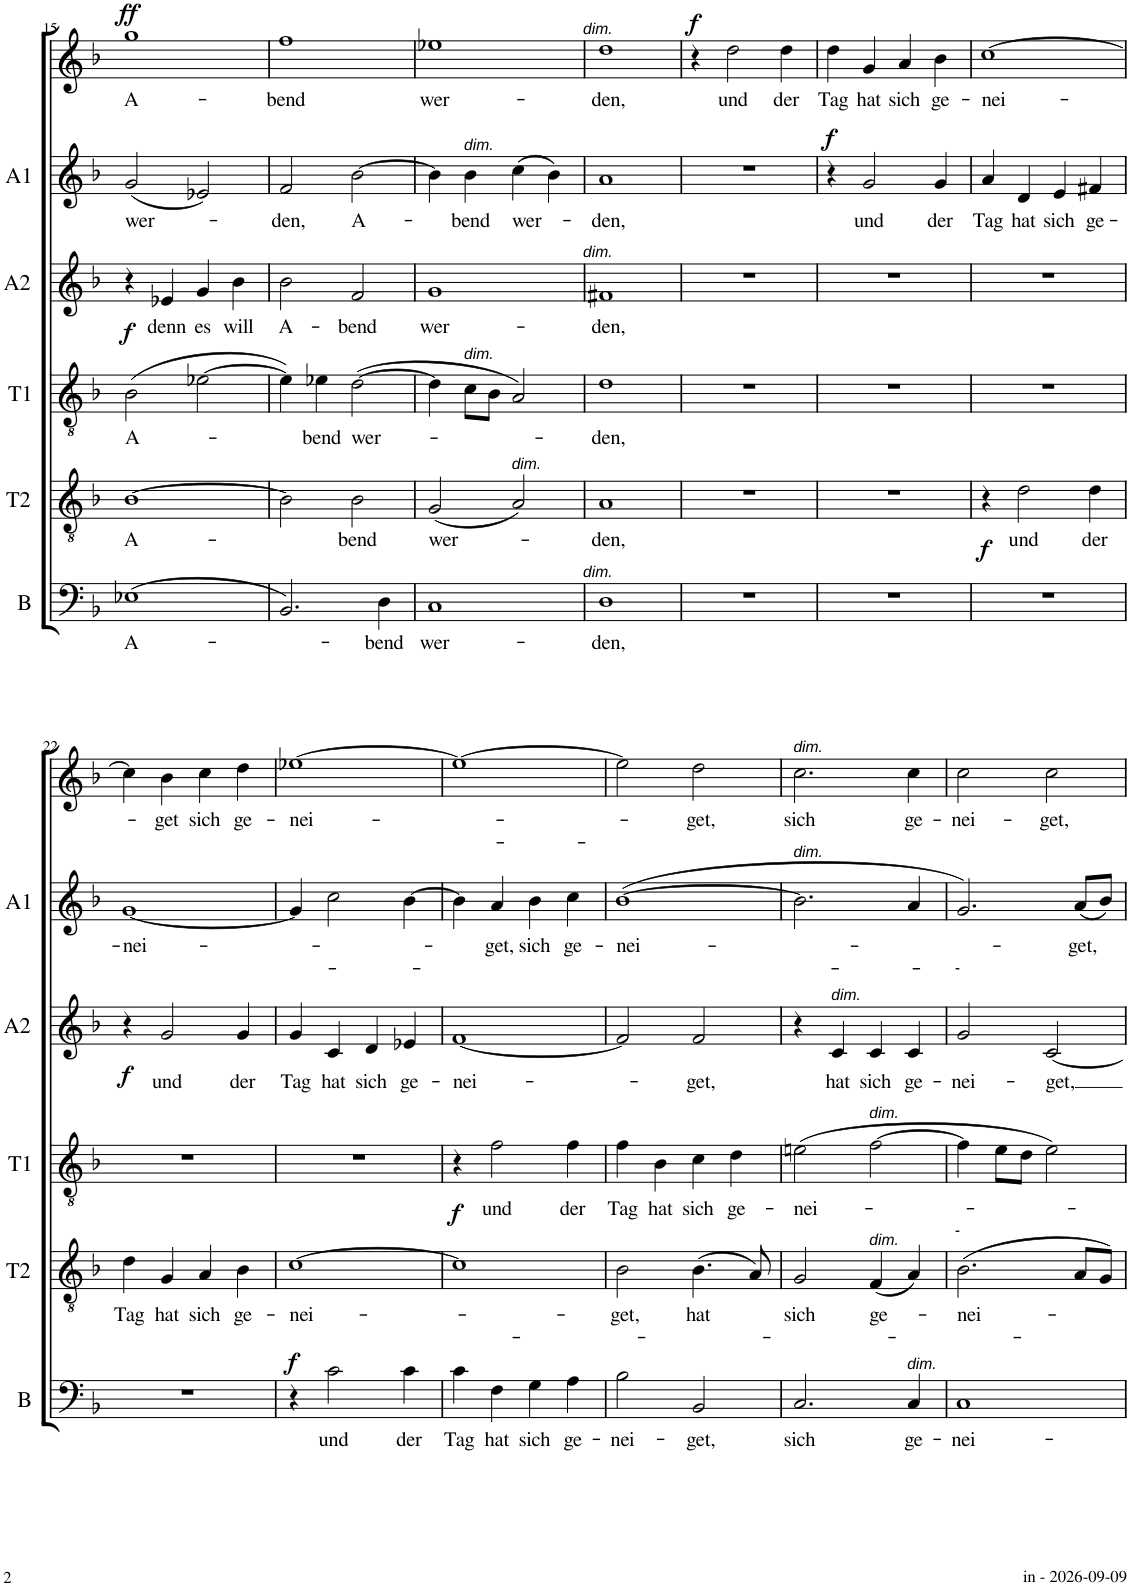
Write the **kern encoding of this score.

**kern	**text	**dynam	**kern	**text	**text	**dynam	**kern	**text	**text	**dynam	**kern	**text	**text	**dynam	**kern	**text	**text	**dynam	**kern	**text	**text	**dynam
*part6	*part6	*part6	*part5	*part5	*part5	*part5	*part4	*part4	*part4	*part4	*part3	*part3	*part3	*part3	*part2	*part2	*part2	*part2	*part1	*part1	*part1	*part1
*staff6	*staff6	*staff6	*staff5	*staff5	*staff5	*staff5	*staff4	*staff4	*staff4	*staff4	*staff3	*staff3	*staff3	*staff3	*staff2	*staff2	*staff2	*staff2	*staff1	*staff1	*staff1	*staff1
*I"Basse	*	*	*I"Tenor2	*	*	*	*I"Tenor1	*	*	*	*I"Alto2	*	*	*	*I"Alto1	*	*	*	*I"Soprano	*	*	*
*I'B	*	*	*I'T2	*	*	*	*I'T1	*	*	*	*I'A2	*	*	*	*I'A1	*	*	*	*	*	*	*
!!LO:PB:g=z
*clefF4	*	*	*clefGv2	*	*	*	*clefGv2	*	*	*	*clefG2	*	*	*	*clefG2	*	*	*	*clefG2	*	*	*
*k[b-]	*	*	*k[b-]	*	*	*	*k[b-]	*	*	*	*k[b-]	*	*	*	*k[b-]	*	*	*	*k[b-]	*	*	*
*F:	*	*	*F:	*	*	*	*F:	*	*	*	*F:	*	*	*	*F:	*	*	*	*F:	*	*	*
*M4/4	*	*	*M4/4	*	*	*	*M4/4	*	*	*	*M4/4	*	*	*	*M4/4	*	*	*	*M4/4	*	*	*
=15	=15	=15	=15	=15	=15	=15	=15	=15	=15	=15	=15	=15	=15	=15	=15	=15	=15	=15	=15	=15	=15	=15
!	!LO:LY:b	!	!	!LO:LY:b	!	!	!	!LO:LY:b	!	!	!	!	!	!LO:DY:b	!	!LO:LY:b	!	!	!	!LO:LY:b	!	!LO:DY:a
(1E-X	A-	.	[1B-	A-	.	.	(2B-\	A-	.	.	4r	.	.	f	(2g/	wer-	.	.	1gg	A-	.	ff
!	!	!	!	!	!	!	!	!	!	!	!	!LO:LY:b	!	!	!	!	!	!	!	!	!	!
.	.	.	.	.	.	.	.	.	.	.	4e-X/	denn	.	.	.	.	.	.	.	.	.	.
!	!	!	!	!	!	!	!	!	!	!	!	!LO:LY:b	!	!	!	!	!	!	!	!	!	!
.	.	.	.	.	.	.	[2e-X\	.	.	.	4g/	es	.	.	2e-X/)	.	.	.	.	.	.	.
!	!	!	!	!	!	!	!	!	!	!	!	!LO:LY:b	!	!	!	!	!	!	!	!	!	!
.	.	.	.	.	.	.	.	.	.	.	4b-\	will	.	.	.	.	.	.	.	.	.	.
=16	=16	=16	=16	=16	=16	=16	=16	=16	=16	=16	=16	=16	=16	=16	=16	=16	=16	=16	=16	=16	=16	=16
!	!LO:LY:b	!	!	!LO:LY:b	!	!	!	!LO:LY:b	!	!	!	!LO:LY:b	!	!	!	!LO:LY:b	!	!	!	!LO:LY:b	!	!
2.BB-/)	-­-	.	2B-\]	-­	.	.	4e-\])	-­	.	.	2b-\	A-	.	.	2f/	-den,	.	.	1ff	-bend	.	.
!	!	!	!	!	!	!	!	!LO:LY:b	!	!	!	!	!	!	!	!	!	!	!	!	!	!
.	.	.	.	.	.	.	4e-X\	bend	.	.	.	.	.	.	.	.	.	.	.	.	.	.
!	!	!	!	!LO:LY:b	!	!	!	!LO:LY:b	!	!	!	!LO:LY:b	!	!	!	!LO:LY:b	!	!	!	!	!	!
.	.	.	2B-\	bend	.	.	([2d\	wer-	.	.	2f/	-bend	.	.	[2b-\	A-	.	.	.	.	.	.
!	!LO:LY:b	!	!	!	!	!	!	!	!	!	!	!	!	!	!	!	!	!	!	!	!	!
4D\	-bend	.	.	.	.	.	.	.	.	.	.	.	.	.	.	.	.	.	.	.	.	.
=17	=17	=17	=17	=17	=17	=17	=17	=17	=17	=17	=17	=17	=17	=17	=17	=17	=17	=17	=17	=17	=17	=17
!	!LO:LY:b	!	!	!LO:LY:b	!	!	!	!	!	!	!	!LO:LY:b	!	!	!	!	!	!	!	!LO:LY:b	!	!
1C	wer-	.	(2G/	wer-	.	.	4d\]	.	.	.	1g	wer-	.	.	4b-\]	.	.	.	1ee-X	wer-	.	.
!	!	!	!	!	!	!	!	!	!	!	!	!	!	!	!LO:TX:a:i:t=dim.	!	!	!	!	!	!	!
!	!	!	!	!	!	!	!LO:TX:a:i:t=dim.	!	!	!	!	!	!	!	!	!	!	!	!	!	!	!
!	!	!	!	!	!	!	!	!	!	!	!	!	!	!	!	!LO:LY:b	!	!	!	!	!	!
.	.	.	.	.	.	.	8c\L	.	.	.	.	.	.	.	4b-\	-bend	.	.	.	.	.	.
.	.	.	.	.	.	.	8B-\J	.	.	.	.	.	.	.	.	.	.	.	.	.	.	.
!	!	!	!LO:TX:a:i:t=dim.	!	!	!	!	!	!	!	!	!	!	!	!	!	!	!	!	!	!	!
!	!	!	!	!	!	!	!	!	!	!	!	!	!	!	!	!LO:LY:b	!	!	!	!	!	!
.	.	.	2A/)	.	.	.	2A/)	.	.	.	.	.	.	.	(4cc\	wer-	.	.	.	.	.	.
.	.	.	.	.	.	.	.	.	.	.	.	.	.	.	4b-\)	.	.	.	.	.	.	.
!	!	!	!	!	!	!	!	!	!	!	!	!	!	!	!	!	!	!	!LO:TX:a:i:t=dim.	!	!	!
!	!	!	!	!	!	!	!	!	!	!	!LO:TX:a:i:t=dim.	!	!	!	!	!	!	!	!	!	!	!
!LO:TX:a:i:t=dim.	!	!	!	!	!	!	!	!	!	!	!	!	!	!	!	!	!	!	!	!	!	!
=18	=18	=18	=18	=18	=18	=18	=18	=18	=18	=18	=18	=18	=18	=18	=18	=18	=18	=18	=18	=18	=18	=18
!	!LO:LY:b	!	!	!LO:LY:b	!	!	!	!LO:LY:b	!	!	!	!LO:LY:b	!	!	!	!LO:LY:b	!	!	!	!LO:LY:b	!	!
1D	-den,	.	1A	-den,	.	.	1d	-den,	.	.	1f#X	-den,	.	.	1a	-den,	.	.	1dd	-den,	.	.
=19	=19	=19	=19	=19	=19	=19	=19	=19	=19	=19	=19	=19	=19	=19	=19	=19	=19	=19	=19	=19	=19	=19
!	!	!	!	!	!	!	!	!	!	!	!	!	!	!	!	!	!	!	!	!	!	!LO:DY:a
1r	.	.	1r	.	.	.	1r	.	.	.	1r	.	.	.	1r	.	.	.	4r	.	.	f
!	!	!	!	!	!	!	!	!	!	!	!	!	!	!	!	!	!	!	!	!LO:LY:b	!	!
.	.	.	.	.	.	.	.	.	.	.	.	.	.	.	.	.	.	.	2dd\	und	.	.
!	!	!	!	!	!	!	!	!	!	!	!	!	!	!	!	!	!	!	!	!LO:LY:b	!	!
.	.	.	.	.	.	.	.	.	.	.	.	.	.	.	.	.	.	.	4dd\	der	.	.
=20	=20	=20	=20	=20	=20	=20	=20	=20	=20	=20	=20	=20	=20	=20	=20	=20	=20	=20	=20	=20	=20	=20
!	!	!	!	!	!	!	!	!	!	!	!	!	!	!	!	!	!	!LO:DY:a	!	!LO:LY:b	!	!
1r	.	.	1r	.	.	.	1r	.	.	.	1r	.	.	.	4r	.	.	f	4dd\	Tag	.	.
!	!	!	!	!	!	!	!	!	!	!	!	!	!	!	!	!LO:LY:b	!	!	!	!LO:LY:b	!	!
.	.	.	.	.	.	.	.	.	.	.	.	.	.	.	2g/	und	.	.	4g/	hat	.	.
!	!	!	!	!	!	!	!	!	!	!	!	!	!	!	!	!	!	!	!	!LO:LY:b	!	!
.	.	.	.	.	.	.	.	.	.	.	.	.	.	.	.	.	.	.	4a/	sich	.	.
!	!	!	!	!	!	!	!	!	!	!	!	!	!	!	!	!LO:LY:b	!	!	!	!LO:LY:b	!	!
.	.	.	.	.	.	.	.	.	.	.	.	.	.	.	4g/	der	.	.	4b-\	ge-	.	.
=21	=21	=21	=21	=21	=21	=21	=21	=21	=21	=21	=21	=21	=21	=21	=21	=21	=21	=21	=21	=21	=21	=21
!	!	!	!	!	!	!LO:DY:b	!	!	!	!	!	!	!	!	!	!LO:LY:b	!	!	!	!LO:LY:b	!	!
1r	.	.	4r	.	.	f	1r	.	.	.	1r	.	.	.	4a/	Tag	.	.	[1cc	-nei-	.	.
!	!	!	!	!LO:LY:b	!	!	!	!	!	!	!	!	!	!	!	!LO:LY:b	!	!	!	!	!	!
.	.	.	2d\	und	.	.	.	.	.	.	.	.	.	.	4d/	hat	.	.	.	.	.	.
!	!	!	!	!	!	!	!	!	!	!	!	!	!	!	!	!LO:LY:b	!	!	!	!	!	!
.	.	.	.	.	.	.	.	.	.	.	.	.	.	.	4e/	sich	.	.	.	.	.	.
!	!	!	!	!LO:LY:b	!	!	!	!	!	!	!	!	!	!	!	!LO:LY:b	!	!	!	!	!	!
.	.	.	4d\	der	.	.	.	.	.	.	.	.	.	.	4f#X/	ge-	.	.	.	.	.	.
!!LO:LB:g=z
=22	=22	=22	=22	=22	=22	=22	=22	=22	=22	=22	=22	=22	=22	=22	=22	=22	=22	=22	=22	=22	=22	=22
!	!	!	!	!LO:LY:b	!	!	!	!	!	!	!	!	!	!LO:DY:b	!	!LO:LY:b	!	!	!	!	!LO:LY:b	!
1r	.	.	4d\	Tag	.	.	1r	.	.	.	4r	.	.	f	[1g	-nei-	.	.	4cc\]	.	-­	.
!	!	!	!	!LO:LY:b	!	!	!	!	!	!	!	!LO:LY:b	!	!	!	!	!	!	!	!LO:LY:b	!	!
.	.	.	4G/	hat	.	.	.	.	.	.	2g/	und	.	.	.	.	.	.	4b-\	-get	.	.
!	!	!	!	!LO:LY:b	!	!	!	!	!	!	!	!	!	!	!	!	!	!	!	!LO:LY:b	!	!
.	.	.	4A/	sich	.	.	.	.	.	.	.	.	.	.	.	.	.	.	4cc\	sich	.	.
!	!	!	!	!LO:LY:b	!	!	!	!	!	!	!	!LO:LY:b	!	!	!	!	!	!	!	!LO:LY:b	!	!
.	.	.	4B-\	ge-	.	.	.	.	.	.	4g/	der	.	.	.	.	.	.	4dd\	ge-	.	.
=23	=23	=23	=23	=23	=23	=23	=23	=23	=23	=23	=23	=23	=23	=23	=23	=23	=23	=23	=23	=23	=23	=23
!	!	!LO:DY:a	!	!LO:LY:b	!	!	!	!	!	!	!	!LO:LY:b	!	!	!	!	!LO:LY:b	!	!	!LO:LY:b	!	!
4r	.	f	[1c	-nei-	.	.	1r	.	.	.	4g/	Tag	.	.	4g/]	.	-­-	.	[1ee-X	-nei-	.	.
!	!LO:LY:b	!	!	!	!	!	!	!	!	!	!	!LO:LY:b	!	!	!	!	!	!	!	!	!	!
2c\	und	.	.	.	.	.	.	.	.	.	4c/	hat	.	.	2cc\	.	.	.	.	.	.	.
!	!	!	!	!	!	!	!	!	!	!	!	!LO:LY:b	!	!	!	!	!	!	!	!	!	!
.	.	.	.	.	.	.	.	.	.	.	4d/	sich	.	.	.	.	.	.	.	.	.	.
!	!LO:LY:b	!	!	!	!	!	!	!	!	!	!	!LO:LY:b	!	!	!	!	!	!	!	!	!	!
4c\	der	.	.	.	.	.	.	.	.	.	4e-X/	ge-	.	.	[4b-\	.	.	.	.	.	.	.
=24	=24	=24	=24	=24	=24	=24	=24	=24	=24	=24	=24	=24	=24	=24	=24	=24	=24	=24	=24	=24	=24	=24
!	!LO:LY:b	!	!	!	!LO:LY:b	!	!	!	!	!LO:DY:b	!	!LO:LY:b	!	!	!	!	!LO:LY:b	!	!	!	!LO:LY:b	!
4c\	Tag	.	1c]	.	-­-	.	4r	.	.	f	[1f	-nei-	.	.	4b-\]	.	-­	.	1ee-_	.	-­-	.
!	!LO:LY:b	!	!	!	!	!	!	!LO:LY:b	!	!	!	!	!	!	!	!LO:LY:b	!	!	!	!	!	!
4F\	hat	.	.	.	.	.	2f\	und	.	.	.	.	.	.	4a/	-get,	.	.	.	.	.	.
!	!LO:LY:b	!	!	!	!	!	!	!	!	!	!	!	!	!	!	!LO:LY:b	!	!	!	!	!	!
4G\	sich	.	.	.	.	.	.	.	.	.	.	.	.	.	4b-\	sich	.	.	.	.	.	.
!	!LO:LY:b	!	!	!	!	!	!	!LO:LY:b	!	!	!	!	!	!	!	!LO:LY:b	!	!	!	!	!	!
4A\	ge-	.	.	.	.	.	4f\	der	.	.	.	.	.	.	4cc\	ge-	.	.	.	.	.	.
=25	=25	=25	=25	=25	=25	=25	=25	=25	=25	=25	=25	=25	=25	=25	=25	=25	=25	=25	=25	=25	=25	=25
!	!LO:LY:b	!	!	!LO:LY:b	!	!	!	!LO:LY:b	!	!	!	!	!LO:LY:b	!	!	!LO:LY:b	!	!	!	!	!LO:LY:b	!
2B-\	-nei-	.	2B-\	-get,	.	.	4f\	Tag	.	.	2f/]	.	-­	.	([1b-	-nei-	.	.	2ee-\]	.	-­	.
!	!	!	!	!	!	!	!	!LO:LY:b	!	!	!	!	!	!	!	!	!	!	!	!	!	!
.	.	.	.	.	.	.	4B-\	hat	.	.	.	.	.	.	.	.	.	.	.	.	.	.
!	!LO:LY:b	!	!	!LO:LY:b	!	!	!	!LO:LY:b	!	!	!	!LO:LY:b	!	!	!	!	!	!	!	!LO:LY:b	!	!
2BB-/	-get,	.	(4.B-\	hat	.	.	4c\	sich	.	.	2f/	-get,	.	.	.	.	.	.	2dd\	-get,	.	.
!	!	!	!	!	!	!	!	!LO:LY:b	!	!	!	!	!	!	!	!	!	!	!	!	!	!
.	.	.	.	.	.	.	4d\	ge-	.	.	.	.	.	.	.	.	.	.	.	.	.	.
.	.	.	8A/)	.	.	.	.	.	.	.	.	.	.	.	.	.	.	.	.	.	.	.
=26	=26	=26	=26	=26	=26	=26	=26	=26	=26	=26	=26	=26	=26	=26	=26	=26	=26	=26	=26	=26	=26	=26
!	!	!	!	!	!	!	!	!	!	!	!	!	!	!	!	!	!	!	!LO:TX:a:i:t=dim.	!	!	!
!	!	!	!	!	!	!	!	!	!	!	!	!	!	!	!LO:TX:a:i:t=dim.	!	!	!	!	!	!	!
!	!LO:LY:b	!	!	!LO:LY:b	!	!	!	!LO:LY:b	!	!	!	!	!	!	!	!	!LO:LY:b	!	!	!LO:LY:b	!	!
2.C/	sich	.	2G/	sich	.	.	(2en\	-nei-	.	.	4r	.	.	.	2.b-\]	.	-­-	.	2.cc\	sich	.	.
!	!	!	!	!	!	!	!	!	!	!	!LO:TX:a:i:t=dim.	!	!	!	!	!	!	!	!	!	!	!
!	!	!	!	!	!	!	!	!	!	!	!	!LO:LY:b	!	!	!	!	!	!	!	!	!	!
.	.	.	.	.	.	.	.	.	.	.	4c/	hat	.	.	.	.	.	.	.	.	.	.
!	!	!	!	!	!	!	!LO:TX:a:i:t=dim.	!	!	!	!	!	!	!	!	!	!	!	!	!	!	!
!	!	!	!LO:TX:a:i:t=dim.	!	!	!	!	!	!	!	!	!	!	!	!	!	!	!	!	!	!	!
!	!	!	!	!LO:LY:b	!	!	!	!	!	!	!	!LO:LY:b	!	!	!	!	!	!	!	!	!	!
.	.	.	(4F/	ge-	.	.	[2f\	.	.	.	4c/	sich	.	.	.	.	.	.	.	.	.	.
!LO:TX:a:i:t=dim.	!	!	!	!	!	!	!	!	!	!	!	!	!	!	!	!	!	!	!	!	!	!
!	!LO:LY:b	!	!	!	!	!	!	!	!	!	!	!LO:LY:b	!	!	!	!	!	!	!	!LO:LY:b	!	!
4C/	ge-	.	4A/)	.	.	.	.	.	.	.	4c/	ge-	.	.	4a/	.	.	.	4cc\	ge-	.	.
=27	=27	=27	=27	=27	=27	=27	=27	=27	=27	=27	=27	=27	=27	=27	=27	=27	=27	=27	=27	=27	=27	=27
!	!LO:LY:b	!	!	!LO:LY:b	!	!	!	!	!LO:LY:b	!	!	!LO:LY:b	!	!	!	!	!LO:LY:b	!	!	!LO:LY:b	!	!
1C	-nei-	.	(2.B-\	-nei-	.	.	4f\]	.	-­-	.	2g/	-nei-	.	.	2.g/)	.	-­-	.	2cc\	-nei-	.	.
.	.	.	.	.	.	.	8e\L	.	.	.	.	.	.	.	.	.	.	.	.	.	.	.
.	.	.	.	.	.	.	8d\J	.	.	.	.	.	.	.	.	.	.	.	.	.	.	.
!	!	!	!	!	!	!	!	!	!	!	!	!LO:LY:b	!	!	!	!	!	!	!	!LO:LY:b	!	!
.	.	.	.	.	.	.	2e\)	.	.	.	[2c/	-get,	.	.	.	.	.	.	2cc\	-get,	.	.
!	!	!	!	!	!LO:LY:b	!	!	!	!	!	!	!	!	!	!	!LO:LY:b	!	!	!	!	!	!
.	.	.	8A/L	.	-­	.	.	.	.	.	.	.	.	.	(8a/L	-get,	.	.	.	.	.	.
.	.	.	8G/J)	.	.	.	.	.	.	.	.	.	.	.	8b-/J)	.	.	.	.	.	.	.
=	=	=	=	=	=	=	=	=	=	=	=	=	=	=	=	=	=	=	=	=	=	=
*-	*-	*-	*-	*-	*-	*-	*-	*-	*-	*-	*-	*-	*-	*-	*-	*-	*-	*-	*-	*-	*-	*-
